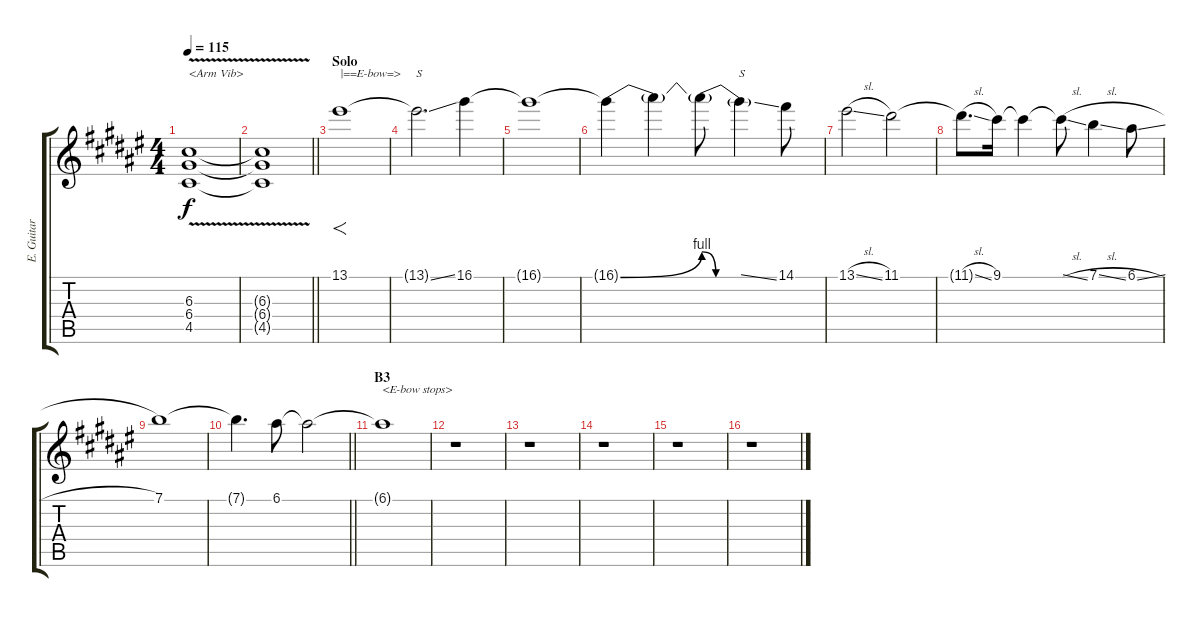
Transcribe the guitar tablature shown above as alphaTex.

\track ("E. Guitar II" "E. Guitar ") {instrument electricguitarclean}
\staff {score tabs}
\tuning (E4 B3 G3 D3 A2 E2) {hide}
\ts (4 4)
\tempo 115
\clef g2
\ks f#
(6.3{v} 6.4{v} 4.5{v}).1{txt "<Arm Vib>" dy f} |
\barLineRight lightlight
(6.3{t} 6.4{t} 4.5{t}).1 |
\section ("" "Solo")
13.1.1{f txt "|==E-bow=>"} |
13.1{ss t}.2{d txt "S"} 16.1.4 |
16.1{t}.1 |
16.1{be (bend 0 0 60 4) t}.4 16.1{t}.4 16.1{be (custom 0 4 11 0 13 0 30 0 60 0) t}.8 16.1{ss t}.4{txt "S"} 14.1.8 |
13.1{sl}.2 11.1.2 |
11.1{sl t}.8{d} 9.1.16 9.1{t}.4 9.1{sl t}.8 7.1{sl}.4 6.1{sl}.8 |
7.1.1 |
\barLineRight lightlight
7.1{t}.4{d} 6.1.8 6.1{t}.2 |
\section ("" "B3")
6.1{t}.1{txt "<E-bow stops>"} |
r.1 |
r.1 |
r.1 |
r.1 |
r.1
